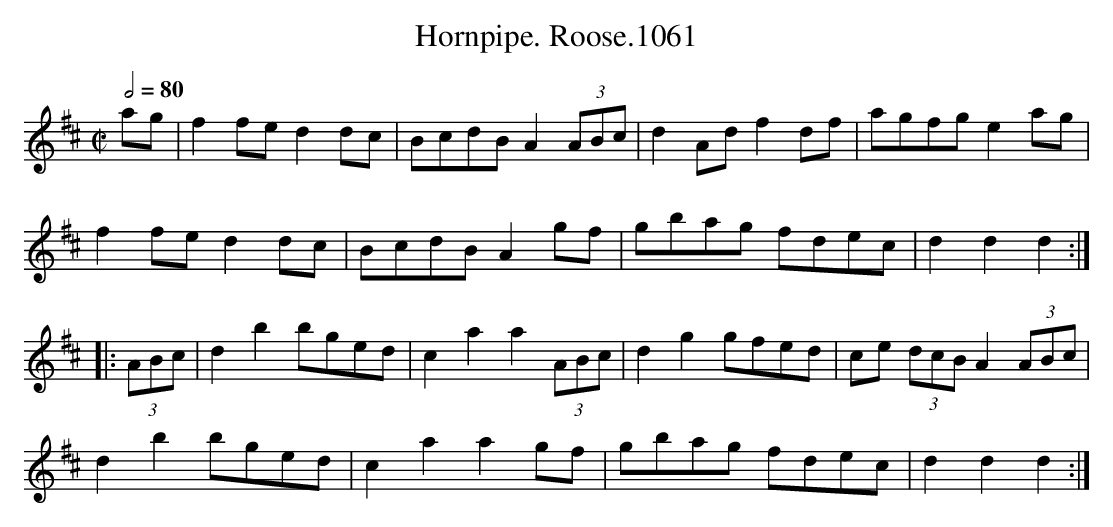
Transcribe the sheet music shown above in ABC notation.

X:1
T:Hornpipe. Roose.1061
M:C|
L:1/8
Q:1/2=80
K:D
ag | f2fe d2dc | BcdB A2(3ABc | d2Ad f2df | agfg e2ag |
f2fe d2dc | BcdB A2gf | gbag fdec | d2d2d2:|
|:(3ABc | d2b2bged | c2a2a2 (3ABc | d2 g2 gfed | ce (3dcB A2 (3ABc |
d2b2bged | c2a2a2 gf | gbag fdec | d2d2d2:|
